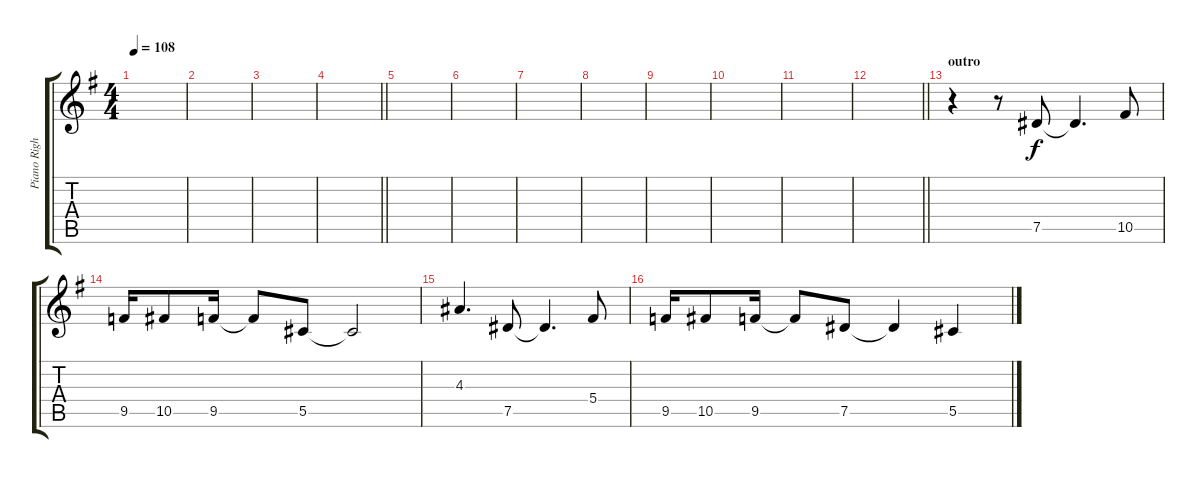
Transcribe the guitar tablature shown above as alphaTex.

\track ("Piano Right" "Piano Righ") {instrument acousticgrandpiano}
\staff {score tabs}
\tuning (Eb5 Bb4 Gb4 Db4 Ab3 Eb3) {hide}
\ts (4 4)
\tempo 108
\clef g2
\ks g
|
|
|
\barLineRight lightlight
|
\section ("" "")
|
|
|
|
|
|
|
\barLineRight lightlight
|
\section ("" "outro")
r.4 r.8 7.5.8 7.5{t}.4{d} 10.5.8 |
9.5.16 10.5.8 9.5.16 9.5{t}.8 5.5.8 5.5{t}.2 |
4.3.4{d} 7.5.8 7.5{t}.4{d} 5.4.8 |
9.5.16 10.5.8 9.5.16 9.5{t}.8 7.5.8 7.5{t}.4 5.5.4
